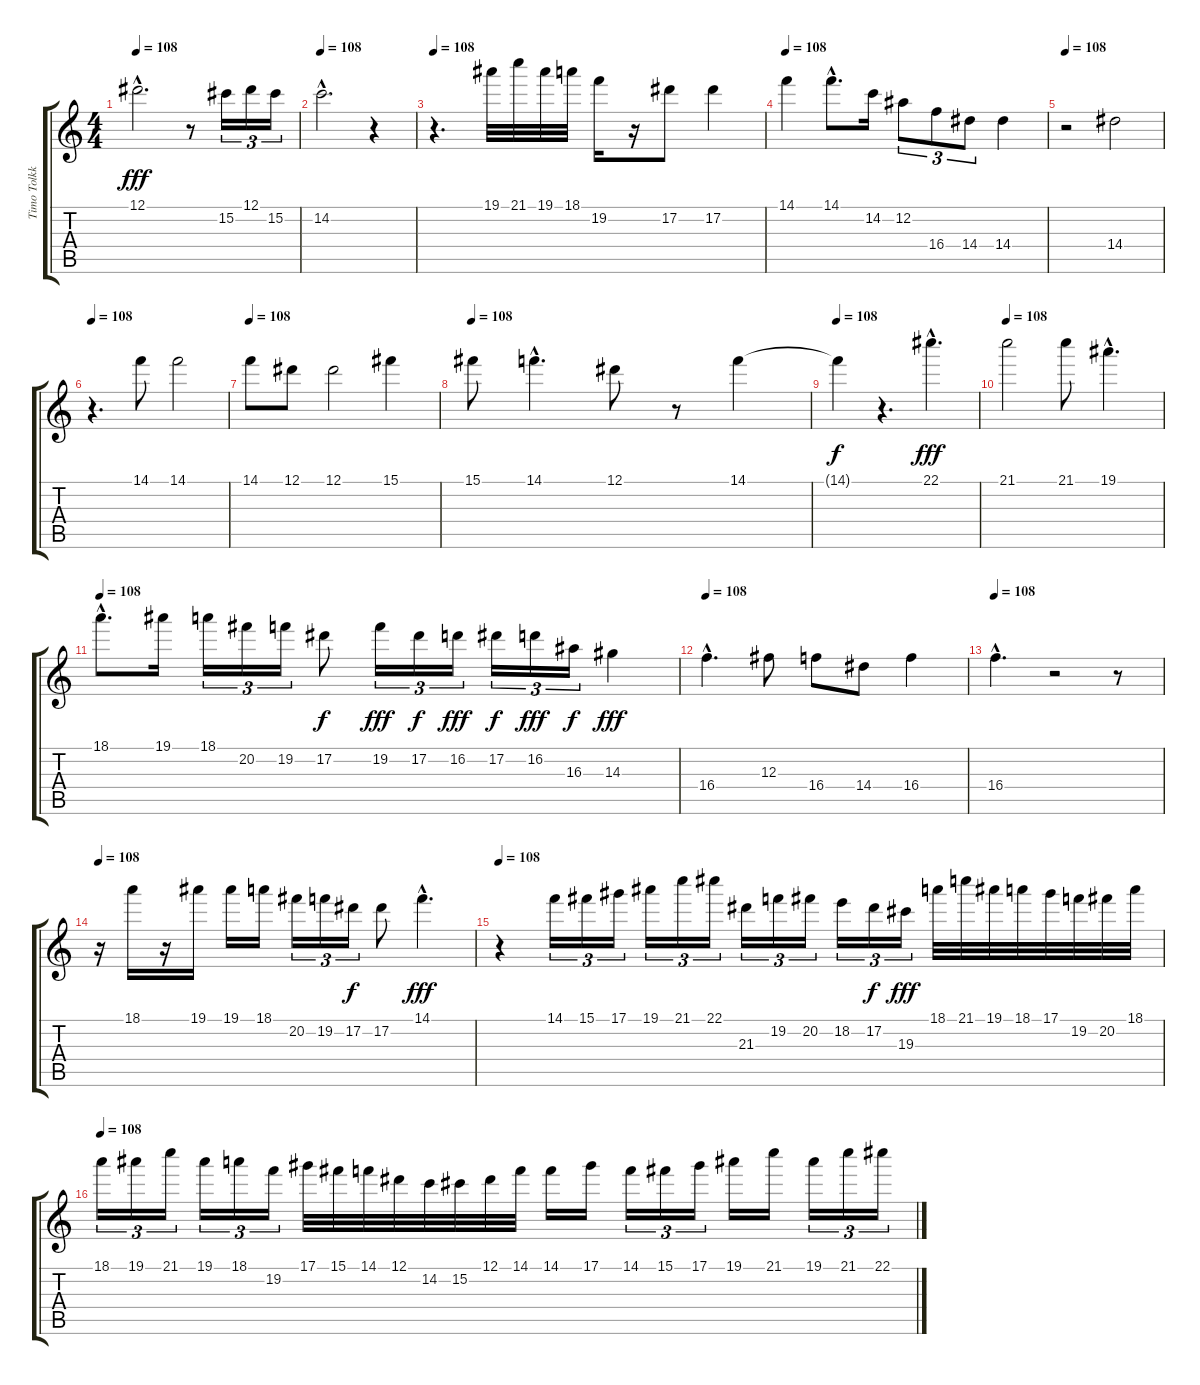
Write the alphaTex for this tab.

\track ("Timo Tolkki (Lead Guitar)" "Timo Tolkk") {instrument overdrivenguitar}
\staff {score tabs}
\tuning (Eb4 Bb3 Gb3 Db3 Ab2 Eb2) {hide}
\ts (4 4)
\tempo 108
\clef g2
\ks c
12.1{hac}.2{d dy fff} r.8 15.2.16{tu (3 2)} 12.1.16{tu (3 2)} 15.2.16{tu (3 2)} |
\tempo 108
14.2{hac}.2{d} r.4 |
\tempo 108
r.4{d} 19.1.32 21.1.32 19.1.32 18.1.32 19.2.16 r.16 17.2.8 17.2.4 |
\tempo 108
14.1.4 14.1{hac}.8{d} 14.2.16 12.2.8{tu (3 2)} 16.4.8{tu (3 2)} 14.4.8{tu (3 2)} 14.4.4 |
\tempo 108
r.2 14.4.2 |
\tempo 108
r.4{d} 14.1.8 14.1.2 |
\tempo 108
14.1.8 12.1.8 12.1.2 15.1.4 |
\tempo 108
15.1.8 14.1{hac}.4{d} 12.1.8 r.8 14.1.4 |
\tempo 108
14.1{t}.4{dy f} r.4{d} 22.1{hac}.4{d dy fff} |
\tempo 108
21.1.2 21.1.8 19.1{hac}.4{d} |
\tempo 108
18.1{hac}.8{d} 19.1.16 18.1.16{tu (3 2)} 20.2.16{tu (3 2)} 19.2.16{tu (3 2)} 17.2.8{dy f} 19.2.16{tu (3 2) dy fff} 17.2.16{tu (3 2) dy f} 16.2.16{tu (3 2) dy fff} 17.2.16{tu (3 2) dy f} 16.2.16{tu (3 2) dy fff} 16.3.16{tu (3 2) dy f} 14.3.4{dy fff} |
\tempo 108
16.4{hac}.4{d} 12.3.8 16.4.8 14.4.8 16.4.4 |
\tempo 108
16.4{hac}.4{d} r.2 r.8 |
\tempo 108
r.16 18.1.16 r.16 19.1.16 19.1.16 18.1.16 20.2.16{tu (3 2)} 19.2.16{tu (3 2)} 17.2.16{tu (3 2) dy f} 17.2.8 14.1{hac}.4{d dy fff} |
\tempo 108
r.4 14.1.16{tu (3 2)} 15.1.16{tu (3 2)} 17.1.16{tu (3 2)} 19.1.16{tu (3 2)} 21.1.16{tu (3 2)} 22.1.16{tu (3 2)} 21.3.16{tu (3 2)} 19.2.16{tu (3 2)} 20.2.16{tu (3 2)} 18.2.16{tu (3 2)} 17.2.16{tu (3 2) dy f} 19.3.16{tu (3 2) dy fff} 18.1.32 21.1.32 19.1.32 18.1.32 17.1.32 19.2.32 20.2.32 18.1.32 |
\tempo 108
18.1.16{tu (3 2)} 19.1.16{tu (3 2)} 21.1.16{tu (3 2)} 19.1.16{tu (3 2)} 18.1.16{tu (3 2)} 19.2.16{tu (3 2)} 17.1.32 15.1.32 14.1.32 12.1.32 14.2.32 15.2.32 12.1.32 14.1.32 14.1.16 17.1.16 14.1.16{tu (3 2)} 15.1.16{tu (3 2)} 17.1.16{tu (3 2)} 19.1.16 21.1.16 19.1.16{tu (3 2)} 21.1.16{tu (3 2)} 22.1.16{tu (3 2)}
